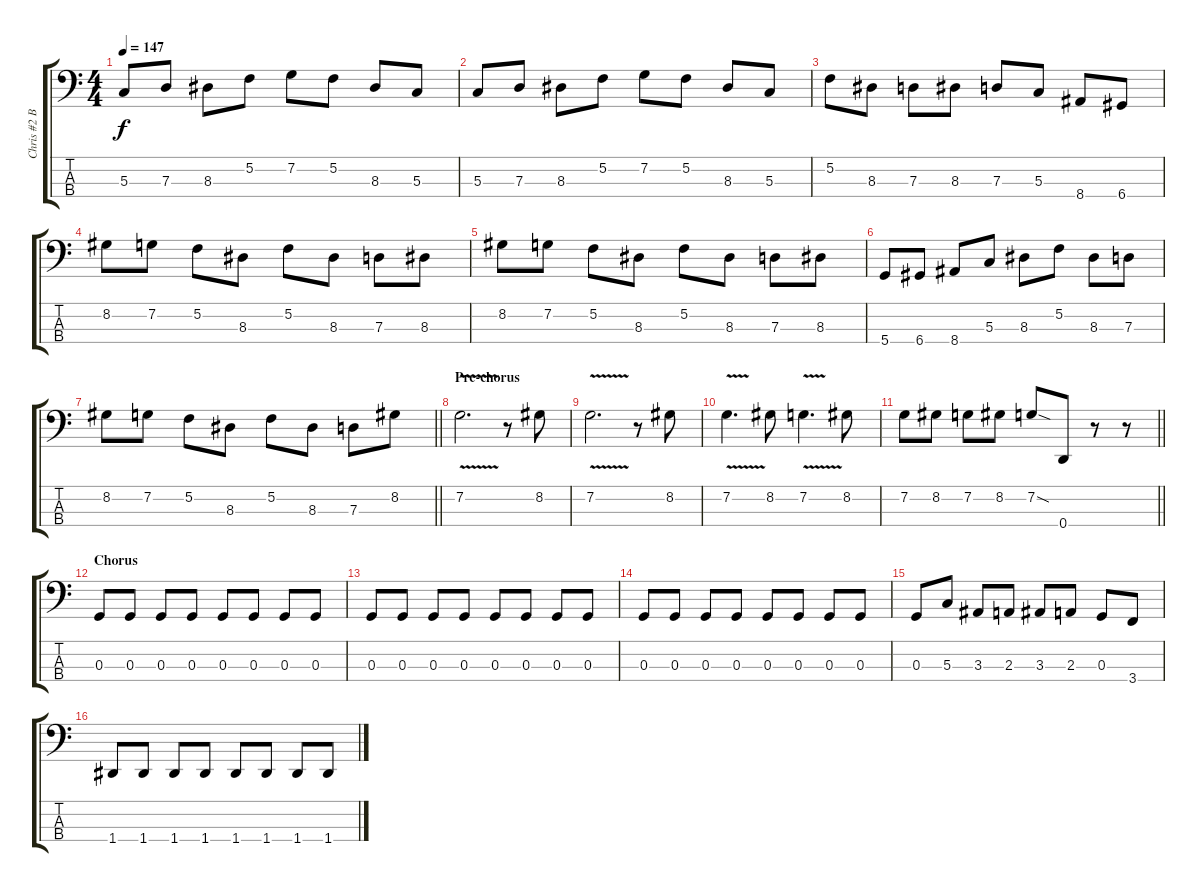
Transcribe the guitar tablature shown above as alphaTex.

\track ("Chris #2 Bass" "Chris #2 B") {instrument electricbasspick}
\staff {score tabs}
\tuning (F2 C2 G1 D1) {hide}
\ts (4 4)
\tempo 147
\clef f4
\ks c
5.3.8{dy f} 7.3.8 8.3.8 5.2.8 7.2.8 5.2.8 8.3.8 5.3.8 |
5.3.8 7.3.8 8.3.8 5.2.8 7.2.8 5.2.8 8.3.8 5.3.8 |
5.2.8 8.3.8 7.3.8 8.3.8 7.3.8 5.3.8 8.4.8 6.4.8 |
8.2.8 7.2.8 5.2.8 8.3.8 5.2.8 8.3.8 7.3.8 8.3.8 |
8.2.8 7.2.8 5.2.8 8.3.8 5.2.8 8.3.8 7.3.8 8.3.8 |
5.4.8 6.4.8 8.4.8 5.3.8 8.3.8 5.2.8 8.3.8 7.3.8 |
\barLineRight lightlight
8.2.8 7.2.8 5.2.8 8.3.8 5.2.8 8.3.8 7.3.8 8.2.8 |
\section ("" "Pre-chorus")
7.2{v}.2{d} r.8 8.2.8 |
7.2{v}.2{d} r.8 8.2.8 |
7.2{v}.4{d} 8.2.8 7.2{v}.4{d} 8.2.8 |
\barLineRight lightlight
7.2.8 8.2.8 7.2.8 8.2.8 7.2{sod}.8 0.4.8 r.8 r.8 |
\section ("" "Chorus")
0.3.8 0.3.8 0.3.8 0.3.8 0.3.8 0.3.8 0.3.8 0.3.8 |
0.3.8 0.3.8 0.3.8 0.3.8 0.3.8 0.3.8 0.3.8 0.3.8 |
0.3.8 0.3.8 0.3.8 0.3.8 0.3.8 0.3.8 0.3.8 0.3.8 |
0.3.8 5.3.8 3.3.8 2.3.8 3.3.8 2.3.8 0.3.8 3.4.8 |
1.4.8 1.4.8 1.4.8 1.4.8 1.4.8 1.4.8 1.4.8 1.4.8
